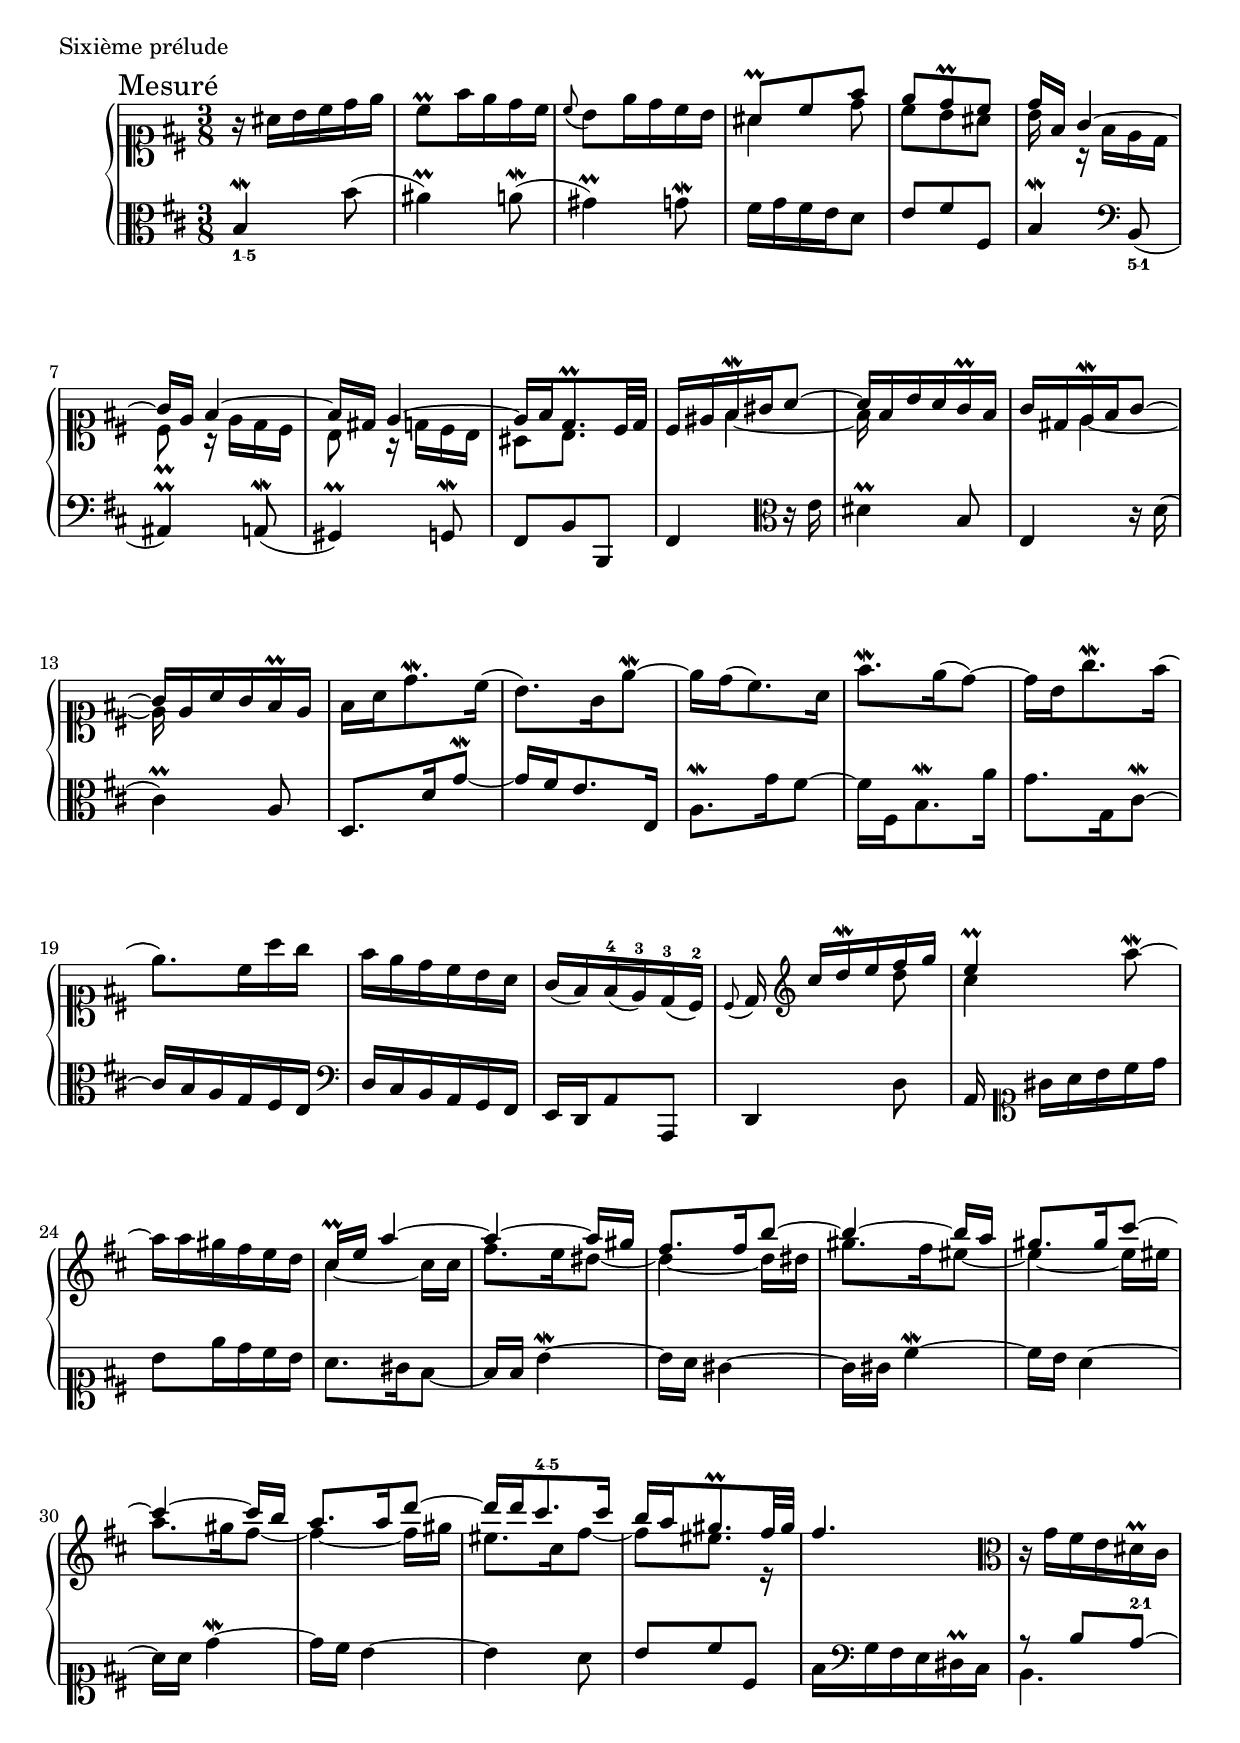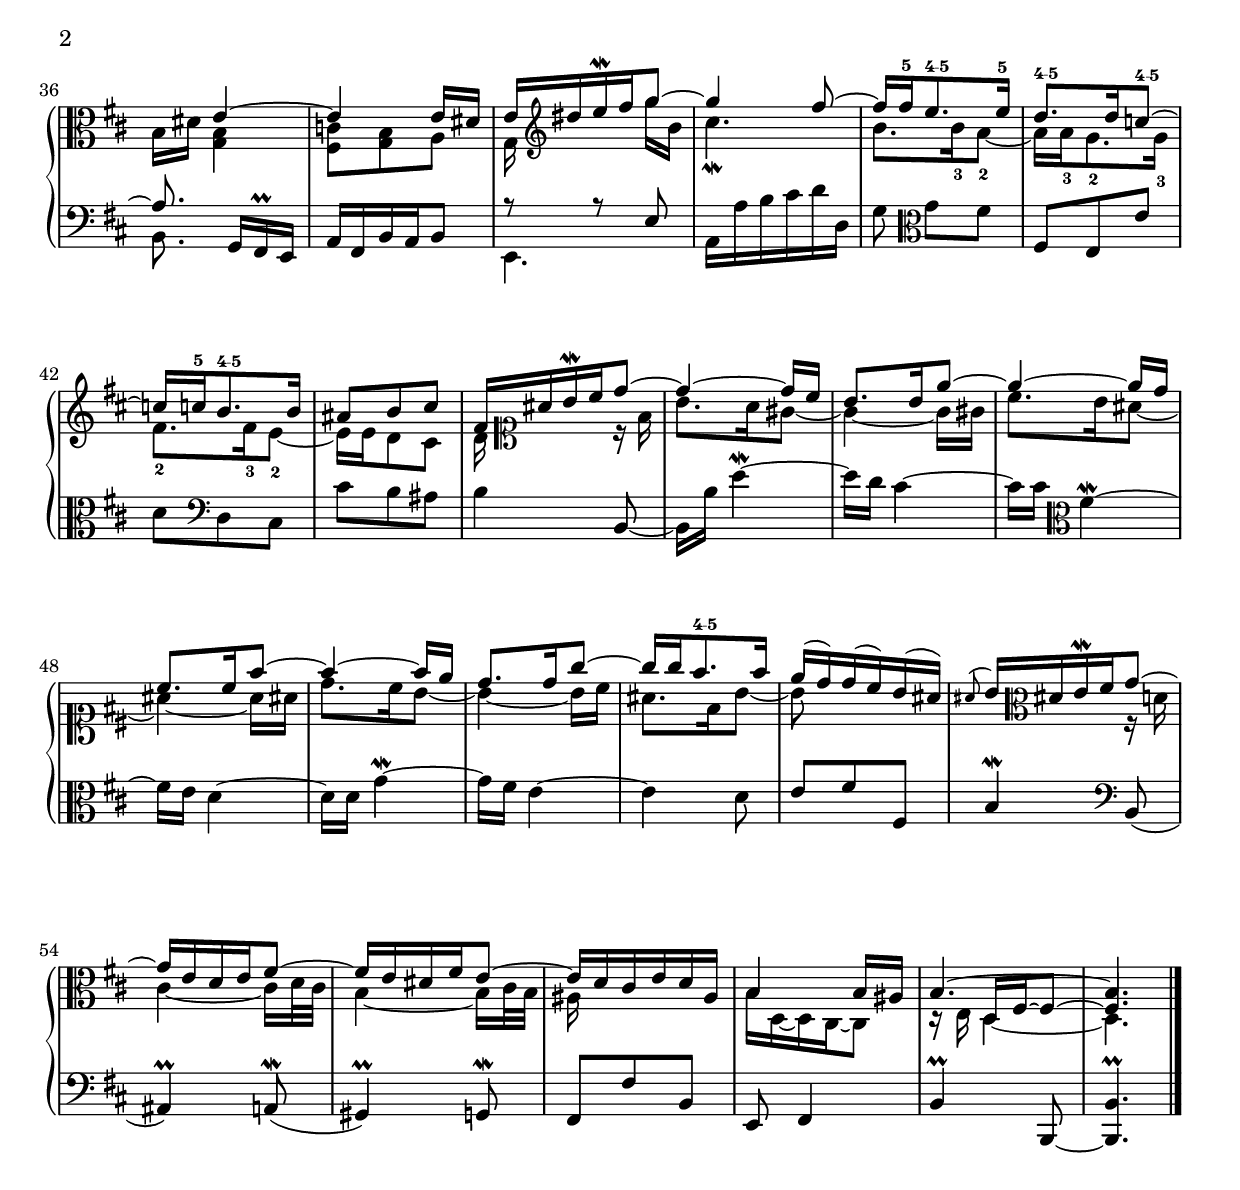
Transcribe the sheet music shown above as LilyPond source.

global = {
  \time 3/8
  \key b \minor
  \override Staff.NoteCollision #'merge-differently-dotted = ##t
  s4.*59
  \bar "|."
}


\score {
  \context PianoStaff <<
    \new Staff <<
      \clef "soprano"
      \global
      \new Voice {
        \set Score.rehearsalMarkAlignSymbol = #'time-signature
        \override Score.RehearsalMark #'X-offset = #0.0
        \mark "Mesuré"
        \oneVoice
        r16 ais'16 b'16 cis''16 d''16 e''16 |
        cis''8 -\prall fis''16 e''16 d''16 cis''16 |
        \appoggiatura cis''8 b'8 e''16 d''16 cis''16 b'16 |
        \voiceOne ais'8 -\prall cis''8 fis''8 |
        %% 5
        e''8 d''8 -\prall cis''8 |
        d''16 fis'16 g'4 ~|
        g'16 e'16 fis'4 ~|
        fis'16 dis'16 e'4 ~|
        e'16 fis'16 d'8. -\prall cis'32 d'32 |
        cis'16 eis'16 fis'16 -\mordent gis'16 a'8 ~||
        %% 11
        a'16 fis'16 b'16 a'16 g'16-\prall fis'16 |
        g'16 dis'16 e'16 -\mordent fis'16 g'8 ~|
        g'16 e'16 a'16 g'16 fis'16 -\prall e'16 |
        \oneVoice fis'16 a'16 d''8. -\mordent cis''16 (|
        b'8. ) g'16 e''8-\mordent ~|
        %% 16
        e''16 d''16 ( cis''8. ) a'16 ||
        fis''8. -\mordent e''16 ( d''8 )~|
        d''16 b'16 g''8. -\mordent fis''16 (|
        e''8.) cis''16 a''16 g''16 |
        fis''16 e''16 d''16 cis''16 b'16 a'16 |
        %% 21
        g'16 ( fis'16 ) fis'16 (-4 e'16 )-3 d'16 (-3 cis'16 )-2|
        \appoggiatura cis'8 d'16 \clef treble \voiceOne cis''16[ d''16 -\mordent e''16 fis''16 g''16] |
        e''4 -\prall \oneVoice a''8 -\mordent ~|
        a''16 a''16 gis''16 fis''16 e''16 d''16 |
        \voiceOne cis''16 -\prall e''16 a''4 ~|
        %% 26
        a''4 ~ a''16 gis''16 |
        fis''8. fis''16 b''8 ~|
        b''4 ~ b''16 a''16 |
        gis''8. gis''16 cis'''8 ~|
        cis'''4 ~ cis'''16 b''16 |
        %%
        %% 31
        a''8. a''16 d'''8 ~|
        d'''16 d'''16 cis'''8.-\markup \finger "4-5" cis'''16 |
        b''16 a''16 gis''8. -\prall fis''32 gis''32 |
        fis''4. | \oneVoice
        \clef alto r16 g'16 fis'16 e'16 dis'16 -\prall cis'16 |
        %% 36
        b16 dis'16 \voiceOne e'4 ~|
        e'4 e'16 dis'16 |
        e'16 \clef treble dis''16 e''16 -\mordent fis''16 g''8 ~|
        g''4 fis''8 ~|
        fis''16 fis''16-5 e''8.-\markup \finger "4-5" e''16-5 |
        %% 41
        d''8.-\markup \finger "4-5" d''16 c''8-\markup \finger "4-5" ~|
        c''16 c''16-5 b'8.-\markup \finger "4-5" b'16 |
        ais'8 b'8 cis''8 |
        fis'16 \clef soprano ais'16 b'16-\mordent cis''16 d''8 ~|
        d''4 ~ d''16 cis''16 
        %% 46
        b'8. b'16 e''8 ~|
        e''4 ~ e''16 d''16 |
        cis''8. cis''16 fis''8 ~|
        fis''4 ~ fis''16 e''16 |
        d''8. d''16 g''8 ~|
        %% 51
        g''16 g''16 fis''8.-\markup \finger "4-5" fis''16 |
        e''16 ( d''16 ) d''16 ( cis''16 ) b'16 ( ais'16 )|
        \appoggiatura ais'8 b'16 \clef alto dis'16 e'16 -\mordent fis'16 g'8 ~|
        g'16 e'16 d'16 e'16 fis'8 ~|
        fis'16 e'16 dis'16 fis'16 e'8 ~|
        %% 56
        e'16 d'16 cis'16 e'16 d'16 ais16 |
        b4 b16 ais16 |
        b4. ~|
        b4. 
      }
      \new Voice {
        \voiceTwo
        s4.*3 |
        ais'4 d''8 |
        %% 5
        cis''8 b'8 ais'8 |
        b'16 s16 r16 fis'16 e'16 d'16 |
        cis'8 -\prall r16 e'16 d'16 cis'16 |
        b8 r16 d'16 cis'16 b16 |
        ais8 b8. s16 |
        s8 fis'4 ~|
        %% 11
        fis'16 s16 s4 |
        s8 e'4 ~|
        e'16 s16 s4 |
        s4.*2 |
        %% 16
        s4.*5 |
        %% 21
        s4. |
        s4 d''8 |
        cis''4 s8 |
        s4. |
        cis''4 ~ cis''16 cis''16 |
        %% 26
        fis''8. e''16 dis''8 ~|
        dis''4 ~ dis''16 dis''16 |
        gis''8. fis''16 eis''8 ~|
        eis''4 ~ eis''16 eis''16 |
        a''8. gis''16 fis''8 ~ |
        %%
        %% 31
        fis''4 ~ fis''16 gis''16 |
        eis''8. cis''16 fis''8 ~|
        fis''8 eis''8. r16 |
        s4.*2 |
        %% 36
        s8 <g b>4 |
        <fis c'>8 <g b>8 a8 |
        g16 s8. g''16 b'16 |
        cis''4. -\mordent |
        b'8. b'16-3 a'8-2 ~|
        %% 41
        a'16 a'16-3 g'8.-2 g'16-3 |
        fis'8.-2 fis'16-3 e'8-2  ~|
        e'16 e'16 d'8 cis'8 |
        d'16 s8. r16 fis'16 |
        b'8. a'16 gis'8 ~ |
        %% 46
        gis'4 ~ gis'16 gis'16 |
        cis''8. b'16 ais'8 ~|
        ais'4 ~ ais'16 ais'16 |
        d''8. cis''16 b'8 ~|
        b'4 ~ b'16 cis''16 |
        %% 51
        ais'8. fis'16 b'8 ~|
        b'8 s4 |
        s4 r16 d'16  |
        cis'4  ~ cis'16 d'32 cis'32  |
        b4  ~ b16 cis'32 b32  |
        %% 56
        ais16 s16 s4  |
        b16 d16  ~ d16 cis16  ~ cis8  |
        r16 e16  << { \voiceOne d16 fis16  ~ fis8  ~ | fis4.  }
                    \\ { \voiceTwo d4  ~ | d4.  } >> 
      }
    >>
    \new Staff <<
      \global
      \new Voice {
        \clef "alto"
        \oneVoice 
        b4 -\markup \finger "1-5" -\mordent b'8  (|
        ais'4  )-\prall a'8  (-\mordent |
        gis'4  )-\prall g'8  -\mordent |
        fis'16 g'16 fis'16 e'16 d'8  |
        %% 5
        e'8 fis'8 fis8  |
        b4  -\mordent \clef bass b,8(-\markup \finger "5-1" |
        ais,4 )-\prall a,8 (-\mordent |
        gis,4 )-\prall g,8 -\mordent |
        fis,8 b,8 b,,8 |
        fis,4 \clef alto r16 e'16 |
        %% 11
        dis'4 -\prall b8 |
        e4 r16 d'16 (|
        cis'4 )-\prall a8 |
        d8. d'16 g'8-\mordent ~|
        g'16 fis'16 e'8. e16 |
        %% 16
        a8.-\mordent g'16 fis'8 ~|
        fis'16 fis16 b8. -\mordent a'16 |
        g'8. g16 cis'8 -\mordent ~|
        cis'16 b16 a16 g16 fis16 e16 |
        \clef bass d16 cis16 b,16 a,16 g,16 fis,16 |
        %% 21
        e,16 d,16 a,8 a,,8 |
        d,4 d8 |
        a,16 \clef soprano gis'16[ a'16 b'16 cis''16 d''16] |
        b'8 e''16 d''16 cis''16 b'16 |
        a'8. gis'16 fis'8 ~ |
        %% 26
        fis'16 fis'16 b'4 -\mordent ~|
        b'16 a'16 gis'4 ~|
        gis'16 gis'16 cis''4 -\mordent ~|
        cis''16 b'16 a'4 ~|
        a'16 a'16 d''4 -\mordent ~ |
        %%
        %% 31
        d''16 cis''16 b'4 ~|
        b'4 a'8 |
        b'8 cis''8 cis'8 |
        fis'16 \clef bass g16 fis16 e16 dis16 -\prall cis16 |
        << { r8 b8 a8-\markup \finger "2-1" ~ | a8. } 
           \\ { b,4. | b,8. } >> g,16 fis,16 -\prall e,16 |
        a,16 fis,16 b,16 a,16 b,8 |
        << { r8 r8 e8 } \\ { e,4. } >> |
        a,16 a16 b16 cis'16 d'16 d16 |
        g8 \clef alto g'8[ fis'8] |
        %% 41
        fis8 e8 e'8 |
        d'8 \clef bass d8 cis8 |
        cis'8 b8 ais8 |
        b4 b,8 ~|
        b,16 b16 e'4 -\mordent ~|
        %% 46
        e'16 d'16 cis'4 ~|
        cis'16 cis'16 \clef alto fis'4 -\mordent ~|
        fis'16 e'16 d'4 ~|
        d'16 d'16 g'4 -\mordent ~|
        g'16 fis'16 e'4 ~ |
        %% 51
        e'4 d'8 |
        e'8 fis'8 fis8 |
        b4 -\mordent \clef bass b,8 (|
        ais,4) -\prall a,8 (-\mordent |
        gis,4 )-\prall g,8 -\mordent |
        %% 56
        fis,8 fis8 b,8 |
        e,8 fis,4 |
        b,4 -\prall b,,8 ~ |
        <b,, b,>4. -\prall
      }
    >>
  >>
  \header {
    piece = "Sixième prélude"
    titre = "Sixième prélude"
    breakbefore = ##t
  }
  \layout { indent = 1.0\cm }
  \midi { \context { \Score tempoWholesPerMinute = #(ly:make-moment 52 4) } }
}